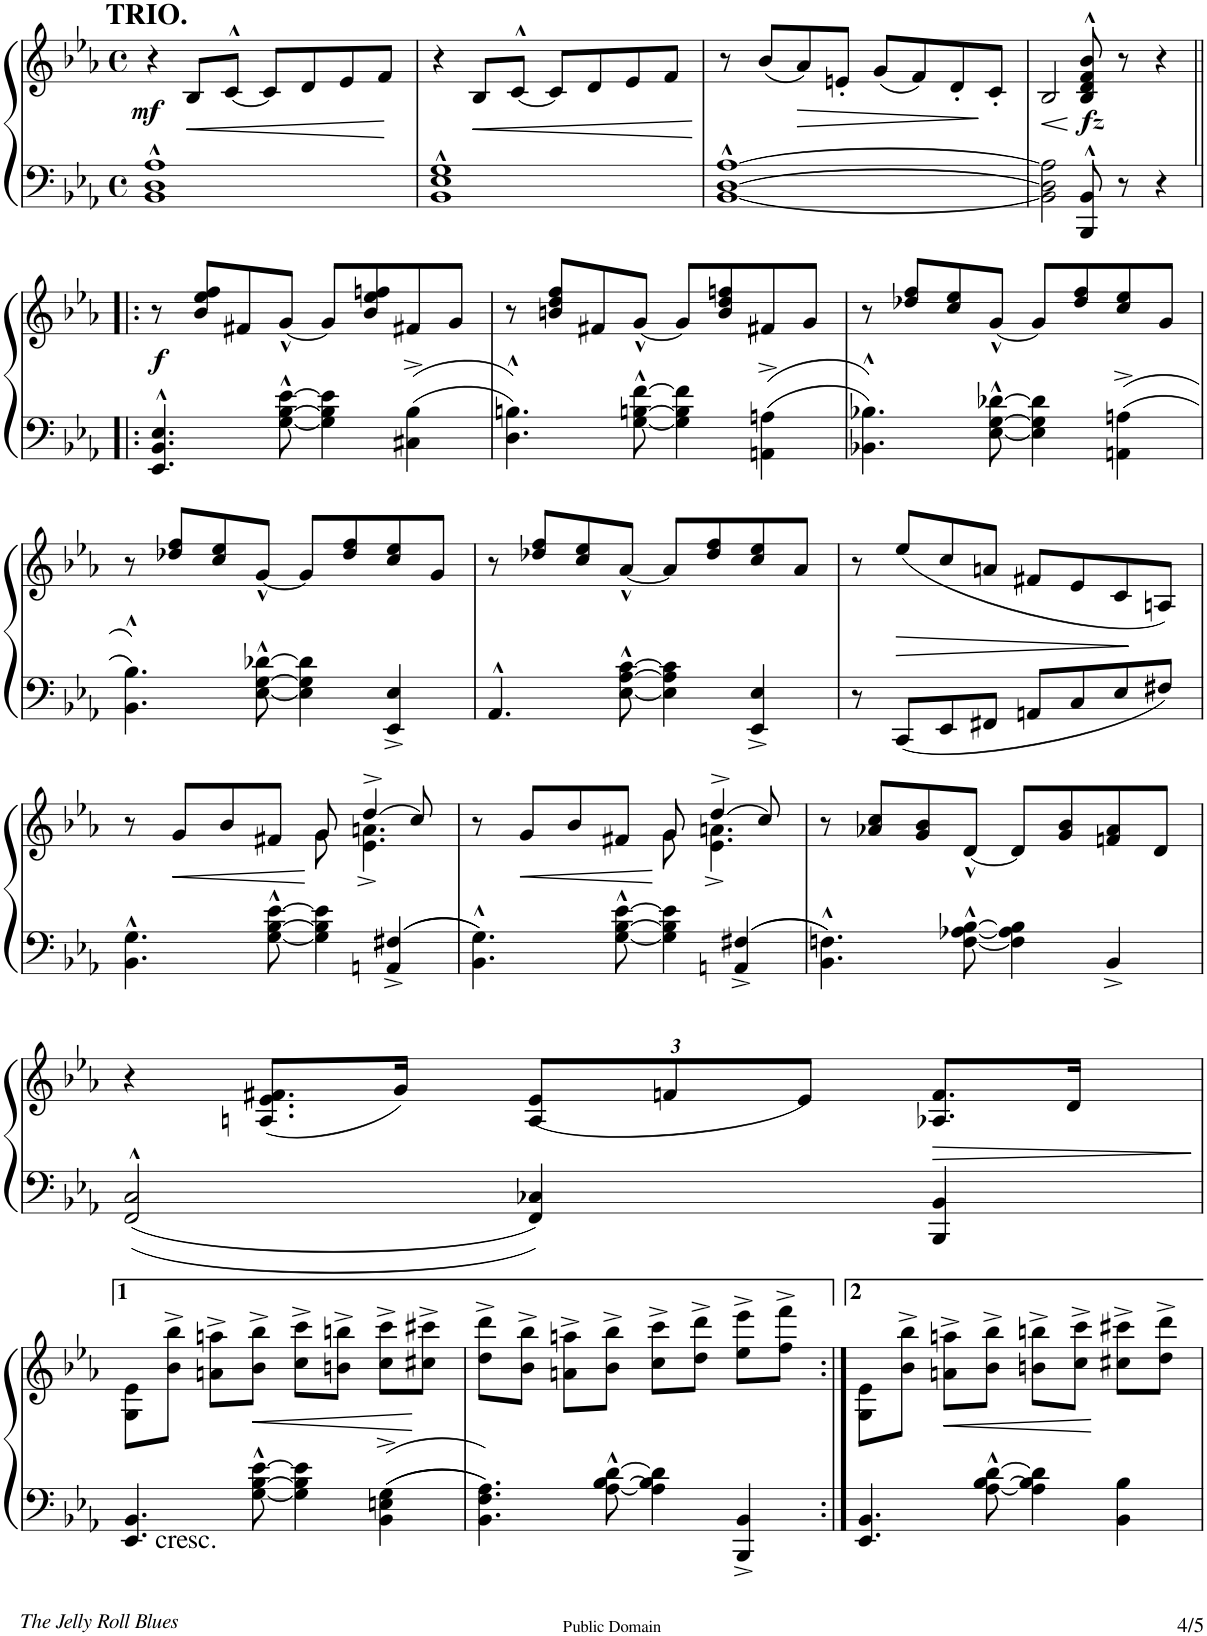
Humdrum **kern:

**kern	**kern	**dynam
*part1	*part1	*part1
*staff2	*staff1	*staff1/2
*I"Piano	*	*
*I'Pno.	*	*
!!LO:PB:g=z
*clefF4	*clefG2	*
*k[b-e-a-]	*k[b-e-a-]	*
*E-:	*E-:	*
*M4/4	*M4/4	*
*met(c)	*met(c)	*
=44	=44	=44
!	!LO:TX:a:B:t=TRIO.	!
!	!	!LO:DY:b
1BB-^^ 1D^^ 1A-^^	4r	mf
!	!	!LO:HP:b
.	8B-/L	<
.	[8c^^/J	.
.	8c/L]	.
.	8d/	.
.	8e-/	.
.	8f/J	.
.	.	[
=45	=45	=45
1BB-^^ 1E-^^ 1G^^	4r	.
!	!	!LO:HP:b
.	8B-/L	<
.	[8c^^/J	.
.	8c/L]	.
.	8d/	.
.	8e-/	.
.	8f/J	.
.	.	[
=46	=46	=46
[1BB-^^ [1D^^ [1A-^^	8r	.
.	(8b-/L	.
!	!	!LO:HP:b
.	8a-/)	>
.	8en'</J	.
.	(8g/L	.
.	8f/)	.
.	8d'</	.
.	8c'</J	]
=47	=47	=47
!	!	!LO:HP:b
2BB-\] 2D\] 2A-\]	2B-/	<
!	!	!LO:DY:n=1:b
8BBB-/^^ 8BB-/^^	8B-/^^ 8d/^^ 8f/^^ 8b-/^^	[ fz
8r	8r	.
4r	4r	.
!!LO:LB:g=z
=48!|:	=48!|:	=48!|:
!	!	!LO:DY:b
4.EE-/^^ 4.BB-/^^ 4.E-/^^	8r	f
.	8b-/ 8ee-/ 8ff/L	.
.	8f#X/	.
[8G\^^ [8B-\^^ [8e-\^^	[8g^^/J	.
4G\] 4B-\] 4e-\]	8g/L]	.
.	8b-/ 8ee-/ 8ffn/	.
4C#X\^> 4B-\^>	8f#X/	.
.	8g/J	.
=49	=49	=49
4.D\^^ 4.Bn\^^	8r	.
.	8bn/ 8dd/ 8ff/L	.
.	8f#X/	.
[8G\^^ [8Bn\^^ [8f\^^	[8g^^/J	.
4G\] 4B\] 4f\]	8g/L]	.
.	8b/ 8dd/ 8ffn/	.
4AAn\^> 4An\^>	8f#X/	.
.	8g/J	.
=50	=50	=50
4.BB-X\^^ 4.B-X\^^	8r	.
.	8dd-X/ 8ff/L	.
.	8cc/ 8ee-/	.
[8E-\^^ [8G\^^ [8d-X\^^	[8g^^/J	.
4E-\] 4G\] 4d-\]	8g/L]	.
.	8dd-/ 8ff/	.
4AAn\^> 4An\^>	8cc/ 8ee-/	.
.	8g/J	.
!!LO:LB:g=z
=51	=51	=51
4.BB-\^^ 4.B-\^^	8r	.
.	8dd-X/ 8ff/L	.
.	8cc/ 8ee-/	.
[8E-\^^ [8G\^^ [8d-X\^^	[8g^^/J	.
4E-\] 4G\] 4d-\]	8g/L]	.
.	8dd-/ 8ff/	.
4EE-/^< 4E-/^<	8cc/ 8ee-/	.
.	8g/J	.
=52	=52	=52
4.AA-^^/	8r	.
.	8dd-X/ 8ff/L	.
.	8cc/ 8ee-/	.
[8E-\^^ [8A-\^^ [8c\^^	[8a-^^/J	.
4E-\] 4A-\] 4c\]	8a-/L]	.
.	8dd-/ 8ff/	.
4EE-/^< 4E-/^<	8cc/ 8ee-/	.
.	8a-/J	.
=53	=53	=53
8r	8r	.
!	!	!LO:HP:b
8CC/L	(8ee-/L	>
8EE-/	8cc/	.
8FF#X/J	8an/J	.
8AAn/L	8f#X/L	.
8C/	8e-/	.
8E-/	8c/	.
8F#X/J	8An/J)	.
.	.	]
!!LO:LB:g=z
=54	=54	=54
*	*^	*
4.BB-\^^ 4.G\^^	8r	2ryy	.
!	!	!	!LO:HP:b
.	8g/L	.	<
.	8b-/	.	.
[8G\^^ [8B-\^^ [8e-\^^	8f#X/J	.	.
4G\] 4B-\] 4e-\]	8g/	8g\	[
.	(4dd^>/	4.e-\^< 4.an\^<	.
4AAn/^< 4F#X/^<	.	.	.
.	8cc/)	.	.
=55	=55	=55	=55
4.BB-\^^ 4.G\^^	8r	2ryy	.
!	!	!	!LO:HP:b
.	8g/L	.	<
.	8b-/	.	.
[8G\^^ [8B-\^^ [8e-\^^	8f#X/J	.	.
4G\] 4B-\] 4e-\]	8g/	8g\	[
.	(4dd^>/	4.e-\^< 4.an\^<	.
4AAn/^< 4F#X/^<	.	.	.
.	8cc/)	.	.
*	*v	*v	*
=56	=56	=56
4.BB-\^^ 4.Fn\^^	8r	.
.	8a-X/ 8cc/L	.
.	8g/ 8b-/	.
[8F\^^ [8A-X\^^ [8B-\^^	[8d^^/J	.
4F\] 4A-\] 4B-\]	8d/L]	.
.	8g/ 8b-/	.
4BB-^</	8fn/ 8a-/	.
.	8d/J	.
!!LO:LB:g=z
=57	=57	=57
2FF/^^ 2C/^^	4r	.
.	(8.An/ 8.e-/ 8.f#X/L	.
.	16g/Jk)	.
*	*Xbrackettup	*
4FF/ 4C-X/	(12A/ 12e-/L	.
.	12fn/	.
.	12e-/J)	.
!	!	!LO:HP:b
4BBB-/ 4BB-/	8.A-X/ 8.f/L	>
.	16d/Jk	.
.	.	]
!!LO:LB:g=z
=58	=58	=58
!LO:TX:b:t=cresc.	!	!
4.EE-/ 4.BB-/	8G\ 8e-\L	.
.	8b-\^> 8bb-\^>J	.
.	8an\^> 8aan\^>L	.
!	!	!LO:HP:b
[8G\^^ [8B-\^^ [8e-\^^	8b-\^> 8bb-\^>J	<
4G\] 4B-\] 4e-\]	8cc\^> 8ccc\^>L	.
.	8bn\^> 8bbn\^>J	.
4BB-\^> 4En\^> 4G\^>	8cc\^> 8ccc\^>L	.
.	8cc#X\^> 8ccc#X\^>J	.
.	.	[
=59	=59	=59
4.BB-\ 4.F\ 4.A-\	8dd\^> 8ddd\^>L	.
.	8b-\^> 8bb-\^>J	.
.	8an\^> 8aan\^>L	.
[8A-\^^ [8B-\^^ [8d\^^	8b-\^> 8bb-\^>J	.
4A-\] 4B-\] 4d\]	8cc\^> 8ccc\^>L	.
.	8dd\^> 8ddd\^>J	.
4BBB-/^< 4BB-/^<	8ee-\^> 8eee-\^>L	.
.	8ff\^> 8fff\^>J	.
=60:|!	=60:|!	=60:|!
4.EE-/ 4.BB-/	8G\ 8e-\L	.
.	8b-\^> 8bb-\^>J	.
!	!	!LO:HP:b
.	8an\^> 8aan\^>L	<
[8A-\^^ [8B-\^^ [8d\^^	8b-\^> 8bb-\^>J	.
4A-\] 4B-\] 4d\]	8bn\^> 8bbn\^>L	.
.	8cc\^> 8ccc\^>J	.
4BB-\ 4B-\	8cc#X\^> 8ccc#X\^>L	[
.	8dd\^> 8ddd\^>J	.
=	=	=
*-	*-	*-
